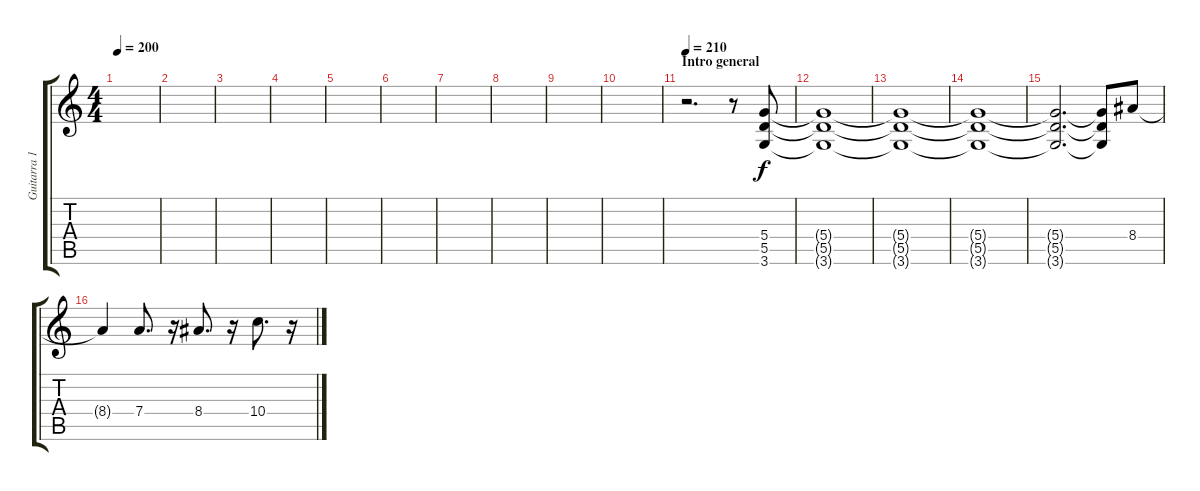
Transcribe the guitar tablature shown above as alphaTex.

\track ("Guitarra 1" "Guitarra 1") {instrument overdrivenguitar}
\staff {score tabs}
\tuning (E4 B3 G3 D3 A2 E2) {hide}
\ts (4 4)
\tempo 200
\clef g2
\ks c
|
|
|
|
|
|
|
|
|
|
\section ("" "Intro general")
\tempo 210
r.2{d} r.8 (5.4 5.5 3.6).8 |
(5.4{t} 5.5{t} 3.6{t}).1 |
(5.4{t} 5.5{t} 3.6{t}).1 |
(5.4{t} 5.5{t} 3.6{t}).1 |
(5.4{t} 5.5{t} 3.6{t}).2{d} (5.4{t} 5.5{t} 3.6{t}).8 8.4.8 |
8.4{t}.4 7.4.8{d} r.16 8.4.8{d} r.16 10.4.8{d} r.16
